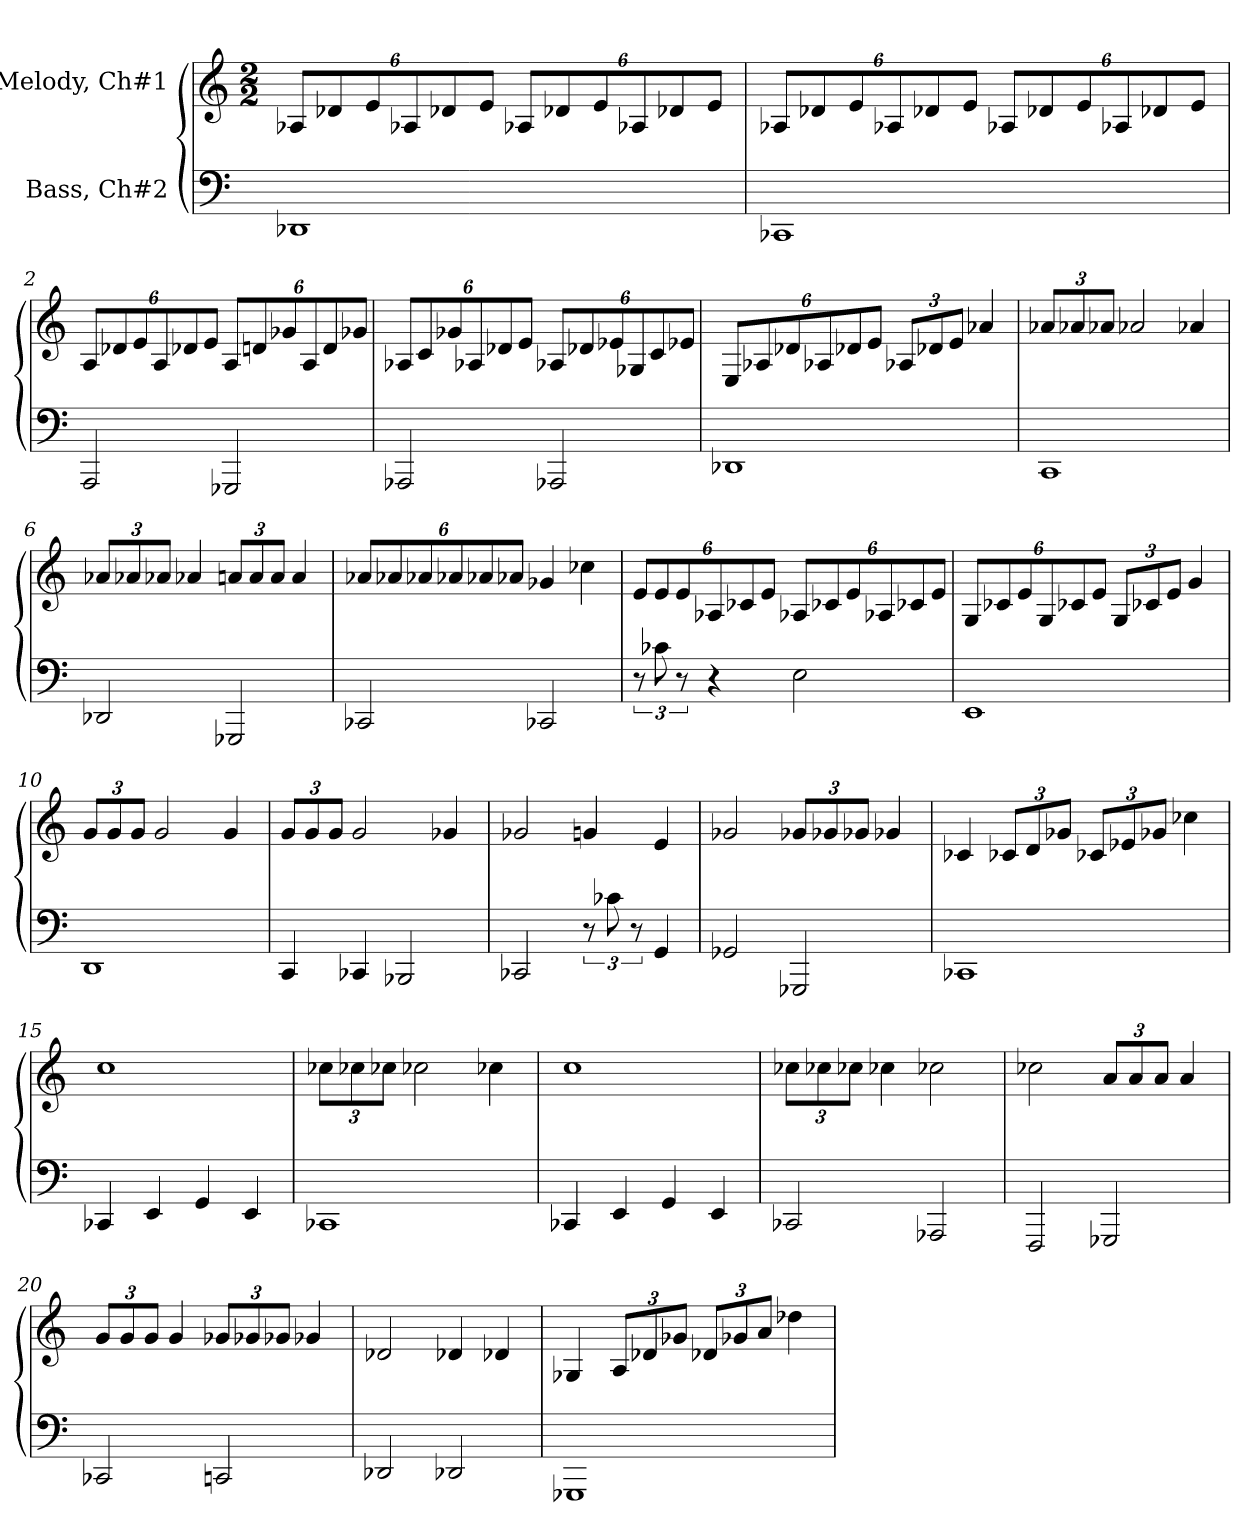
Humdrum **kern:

**kern	**kern
*part2	*part1
*staff2	*staff1
*I"Bass, Ch#2	*I"Melody, Ch#1
*clefF4	*
*	*M2/2
*MM50	*MM50
=	=
1DD-X	12A-XL
.	12d-X
.	12e
.	12A-X
.	12d-X
.	12eJ
.	12A-XL
.	12d-X
.	12e
.	12A-X
.	12d-X
.	12eJ
=1	=1
1CC-X	12A-XL
.	12d-X
.	12e
.	12A-X
.	12d-X
.	12eJ
.	12A-XL
.	12d-X
.	12e
.	12A-X
.	12d-X
.	12eJ
=2	=2
2AAA	12AL
.	12d-X
.	12e
.	12A
.	12d-X
.	12eJ
2GGG-X	12AL
.	12d
.	12g-X
.	12A
.	12d
.	12g-XJ
=3	=3
2AAA-X	12A-XL
.	12c
.	12g-X
.	12A-X
.	12d-X
.	12eJ
2AAA-X	12A-XL
.	12d-X
.	12e-X
.	12G-X
.	12c
.	12e-XJ
=4	=4
1DD-X	12EL
.	12A-X
.	12d-X
.	12A-X
.	12d-X
.	12eJ
.	12A-XL
.	12d-X
.	12eJ
.	4a-X
=5	=5
1CC	12a-XL
.	12a-X
.	12a-XJ
.	2a-X
.	4a-X
=6	=6
2DD-X	12a-XL
.	12a-X
.	12a-XJ
.	4a-X
2GGG-X	12aL
.	12a
.	12aJ
.	4a
=7	=7
2CC-X	12a-XL
.	12a-X
.	12a-X
.	12a-X
.	12a-X
.	12a-XJ
2CC-X	4g-X
.	4cc-X
=8	=8
12r	12eL
12c-X	12e
12r	12e
4r	12A-X
.	12c-X
.	12eJ
2E	12A-XL
.	12c-X
.	12e
.	12A-X
.	12c-X
.	12eJ
=9	=9
1EE	12GL
.	12c-X
.	12e
.	12G
.	12c-X
.	12eJ
.	12GL
.	12c-X
.	12eJ
.	4g
=10	=10
1DD	12gL
.	12g
.	12gJ
.	2g
.	4g
=11	=11
4CC	12gL
.	12g
.	12gJ
4CC-X	2g
2BBB-X	.
.	4g-X
=12	=12
2CC-X	2g-X
12r	4g
12c-X	.
12r	.
4GG	4e
=13	=13
2GG-X	2g-X
2GGG-X	12g-XL
.	12g-X
.	12g-XJ
.	4g-X
=14	=14
1CC-X	4c-X
.	12c-XL
.	12d
.	12g-XJ
.	12c-XL
.	12e-X
.	12g-XJ
.	4cc-X
=15	=15
4CC-X	1cc
4EE	.
4GG	.
4EE	.
=16	=16
1CC-X	12cc-XL
.	12cc-X
.	12cc-XJ
.	2cc-X
.	4cc-X
=17	=17
4CC-X	1cc
4EE	.
4GG	.
4EE	.
=18	=18
2CC-X	12cc-XL
.	12cc-X
.	12cc-XJ
.	4cc-X
2AAA-X	2cc-X
=19	=19
2FFF	2cc-X
2GGG-X	12aL
.	12a
.	12aJ
.	4a
=20	=20
2CC-X	12gL
.	12g
.	12gJ
.	4g
2CC	12g-XL
.	12g-X
.	12g-XJ
.	4g-X
=21	=21
2DD-X	2d-X
2DD-X	4d-X
.	4d-X
=22	=22
1GGG-X	4G-X
.	12AL
.	12d-X
.	12g-XJ
.	12d-XL
.	12g-X
.	12aJ
.	4dd-X
=	=
*-	*-
